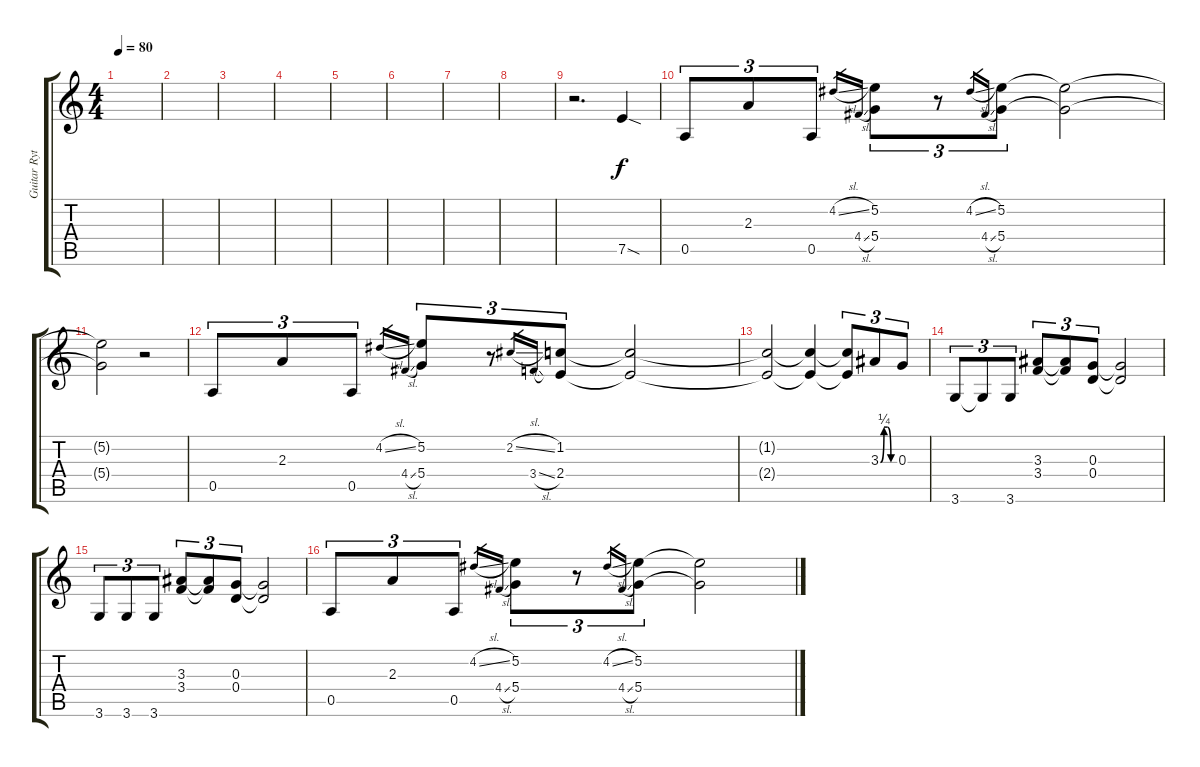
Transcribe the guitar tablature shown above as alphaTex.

\track ("Guitar Rythm 1" "Guitar Ryt") {instrument distortionguitar}
\staff {score tabs}
\tuning (E4 B3 G3 D3 A2 E2) {hide}
\ts (4 4)
\tempo 80
\clef g2
\ks c
|
|
|
|
|
|
|
|
r.2{d} 7.5{sod}.4 |
0.5.8{tu (3 2) txt ""} 2.3.8{tu (3 2)} 0.5.8{tu (3 2)} 4.2{sl}.16{gr} 4.4{sl}.16{gr} (5.2 5.4).8{tu (3 2)} r.8{tu (3 2)} 4.2{sl}.16{gr} 4.4{sl}.16{gr} (5.2 5.4).8{tu (3 2)} (5.2{t} 5.4{t}).2 |
(5.2{t} 5.4{t}).2 r.2 |
0.5.8{tu (3 2)} 2.3.8{tu (3 2)} 0.5.8{tu (3 2)} 4.2{sl}.16{gr} 4.4{sl}.16{gr} (5.2 5.4).8{tu (3 2)} r.8{tu (3 2)} 2.2{sl}.16{gr} 3.4{sl}.16{gr} (1.2 2.4).8{tu (3 2)} (1.2{t} 2.4{t}).2 |
(1.2{t} 2.4{t}).2 (1.2{t} 2.4{t}).4 (1.2{t} 2.4{t}).8{tu (3 2)} 3.3{be (custom 0 0 15 1 30 1 45 0 60 0)}.8{tu (3 2)} 0.3.8{tu (3 2)} |
3.6.8{tu (3 2)} 3.6{t}.8{tu (3 2)} 3.6.8{tu (3 2)} (3.3 3.4).8{tu (3 2)} (3.3{t} 3.4{t}).8{tu (3 2)} (0.3 0.4).8{tu (3 2)} (0.3{t} 0.4{t}).2 |
3.6.8{tu (3 2)} 3.6.8{tu (3 2)} 3.6.8{tu (3 2)} (3.3 3.4).8{tu (3 2)} (3.3{t} 3.4{t}).8{tu (3 2)} (0.3 0.4).8{tu (3 2)} (0.3{t} 0.4{t}).2 |
0.5.8{tu (3 2)} 2.3.8{tu (3 2)} 0.5.8{tu (3 2)} 4.2{sl}.16{gr} 4.4{sl}.16{gr} (5.2 5.4).8{tu (3 2)} r.8{tu (3 2)} 4.2{sl}.16{gr} 4.4{sl}.16{gr} (5.2 5.4).8{tu (3 2)} (5.2{t} 5.4{t}).2
